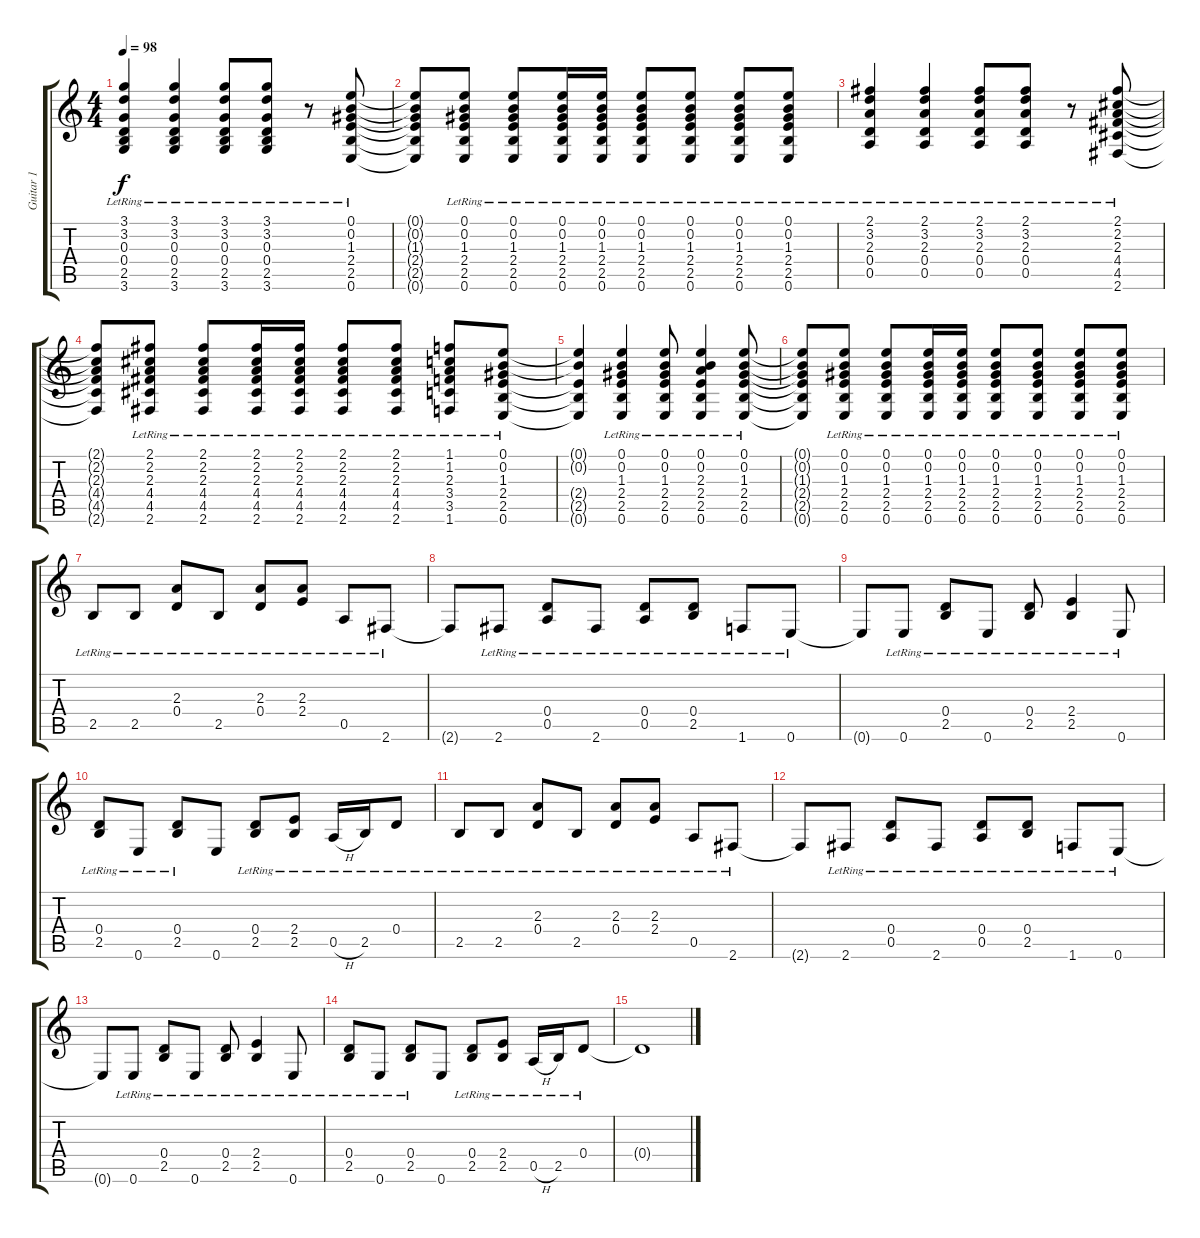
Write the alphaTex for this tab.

\track ("Guitar 1" "Guitar 1") {instrument acousticguitarsteel}
\staff {score tabs}
\tuning (E4 B3 G3 D3 A2 E2) {hide}
\ts (4 4)
\tempo 98
\clef g2
\ks c
(3.1{lr} 3.2{lr} 0.3{lr} 0.4{lr} 2.5{lr} 3.6{lr}).4{dy f} (3.1{lr} 3.2{lr} 0.3{lr} 0.4{lr} 2.5{lr} 3.6{lr}).4 (3.1{lr} 3.2{lr} 0.3{lr} 0.4{lr} 2.5{lr} 3.6{lr}).8 (3.1{lr} 3.2{lr} 0.3{lr} 0.4{lr} 2.5{lr} 3.6{lr}).8 r.8 (0.1{lr} 0.2{lr} 1.3{lr} 2.4{lr} 2.5{lr} 0.6{lr}).8 |
(0.1{t} 0.2{t} 1.3{t} 2.4{t} 2.5{t} 0.6{t}).8 (0.1{lr} 0.2{lr} 1.3{lr} 2.4{lr} 2.5{lr} 0.6{lr}).8 (0.1{lr} 0.2{lr} 1.3{lr} 2.4{lr} 2.5{lr} 0.6{lr}).8 (0.1{lr} 0.2{lr} 1.3{lr} 2.4{lr} 2.5{lr} 0.6{lr}).16 (0.1{lr} 0.2{lr} 1.3{lr} 2.4{lr} 2.5{lr} 0.6{lr}).16 (0.1{lr} 0.2{lr} 1.3{lr} 2.4{lr} 2.5{lr} 0.6{lr}).8 (0.1{lr} 0.2{lr} 1.3{lr} 2.4{lr} 2.5{lr} 0.6{lr}).8 (0.1{lr} 0.2{lr} 1.3{lr} 2.4{lr} 2.5{lr} 0.6{lr}).8 (0.1{lr} 0.2{lr} 1.3{lr} 2.4{lr} 2.5{lr} 0.6{lr}).8 |
(2.1{lr} 3.2{lr} 2.3{lr} 0.4{lr} 0.5{lr}).4 (2.1{lr} 3.2{lr} 2.3{lr} 0.4{lr} 0.5{lr}).4 (2.1{lr} 3.2{lr} 2.3{lr} 0.4{lr} 0.5{lr}).8 (2.1{lr} 3.2{lr} 2.3{lr} 0.4{lr} 0.5{lr}).8 r.8 (2.1{lr} 2.2{lr} 2.3{lr} 4.4{lr} 4.5{lr} 2.6{lr}).8 |
(2.1{t} 2.2{t} 2.3{t} 4.4{t} 4.5{t} 2.6{t}).8 (2.1{lr} 2.2{lr} 2.3{lr} 4.4{lr} 4.5{lr} 2.6{lr}).8 (2.1{lr} 2.2{lr} 2.3{lr} 4.4{lr} 4.5{lr} 2.6{lr}).8 (2.1{lr} 2.2{lr} 2.3{lr} 4.4{lr} 4.5{lr} 2.6{lr}).16 (2.1{lr} 2.2{lr} 2.3{lr} 4.4{lr} 4.5{lr} 2.6{lr}).16 (2.1{lr} 2.2{lr} 2.3{lr} 4.4{lr} 4.5{lr} 2.6{lr}).8 (2.1{lr} 2.2{lr} 2.3{lr} 4.4{lr} 4.5{lr} 2.6{lr}).8 (1.1{lr} 1.2{lr} 2.3{lr} 3.4{lr} 3.5{lr} 1.6{lr}).8 (0.1{lr} 0.2{lr} 1.3{lr} 2.4{lr} 2.5{lr} 0.6{lr}).8 |
(0.1{t} 0.2{t} 2.4{t} 2.5{t} 0.6{t}).4 (0.1{lr} 0.2{lr} 1.3{lr} 2.4{lr} 2.5{lr} 0.6{lr}).4 (0.1{lr} 0.2{lr} 1.3{lr} 2.4{lr} 2.5{lr} 0.6{lr}).8 (0.1{lr} 0.2{lr} 2.3{lr} 2.4{lr} 2.5{lr} 0.6{lr}).4 (0.1{lr} 0.2{lr} 1.3{lr} 2.4{lr} 2.5{lr} 0.6{lr}).8 |
(0.1{t} 0.2{t} 1.3{t} 2.4{t} 2.5{t} 0.6{t}).8 (0.1{lr} 0.2{lr} 1.3{lr} 2.4{lr} 2.5{lr} 0.6{lr}).8 (0.1{lr} 0.2{lr} 1.3{lr} 2.4{lr} 2.5{lr} 0.6{lr}).8 (0.1{lr} 0.2{lr} 1.3{lr} 2.4{lr} 2.5{lr} 0.6{lr}).16 (0.1{lr} 0.2{lr} 1.3{lr} 2.4{lr} 2.5{lr} 0.6{lr}).16 (0.1{lr} 0.2{lr} 1.3{lr} 2.4{lr} 2.5{lr} 0.6{lr}).8 (0.1{lr} 0.2{lr} 1.3{lr} 2.4{lr} 2.5{lr} 0.6{lr}).8 (0.1{lr} 0.2{lr} 1.3{lr} 2.4{lr} 2.5{lr} 0.6{lr}).8 (0.1{lr} 0.2{lr} 1.3{lr} 2.4{lr} 2.5{lr} 0.6{lr}).8 |
2.5{lr}.8 2.5{lr}.8 (2.3{lr} 0.4{lr}).8 2.5{lr}.8 (2.3{lr} 0.4{lr}).8 (2.3{lr} 2.4{lr}).8 0.5{lr}.8 2.6{lr}.8 |
2.6{t}.8 2.6{lr}.8 (0.4{lr} 0.5{lr}).8 2.6{lr}.8 (0.4{lr} 0.5{lr}).8 (0.4{lr} 2.5{lr}).8 1.6{lr}.8 0.6{lr}.8 |
0.6{t}.8 0.6{lr}.8 (0.4{lr} 2.5{lr}).8 0.6{lr}.8 (0.4{lr} 2.5{lr}).8 (2.4{lr} 2.5{lr}).4 0.6{lr}.8 |
(0.4{lr} 2.5{lr}).8 0.6{lr}.8 (0.4{lr} 2.5{lr}).8 0.6.8 (0.4{lr} 2.5{lr}).8 (2.4{lr} 2.5{lr}).8 0.5{h lr}.16 2.5{lr}.16 0.4{lr}.8 |
2.5{lr}.8 2.5{lr}.8 (2.3{lr} 0.4{lr}).8 2.5{lr}.8 (2.3{lr} 0.4{lr}).8 (2.3{lr} 2.4{lr}).8 0.5{lr}.8 2.6{lr}.8 |
2.6{t}.8 2.6{lr}.8 (0.4{lr} 0.5{lr}).8 2.6{lr}.8 (0.4{lr} 0.5{lr}).8 (0.4{lr} 2.5{lr}).8 1.6{lr}.8 0.6{lr}.8 |
0.6{t}.8 0.6{lr}.8 (0.4{lr} 2.5{lr}).8 0.6{lr}.8 (0.4{lr} 2.5{lr}).8 (2.4{lr} 2.5{lr}).4 0.6{lr}.8 |
(0.4{lr} 2.5{lr}).8 0.6{lr}.8 (0.4{lr} 2.5{lr}).8 0.6.8 (0.4{lr} 2.5{lr}).8 (2.4{lr} 2.5{lr}).8 0.5{h lr}.16 2.5{lr}.16 0.4{lr}.8 |
0.4{t}.1
